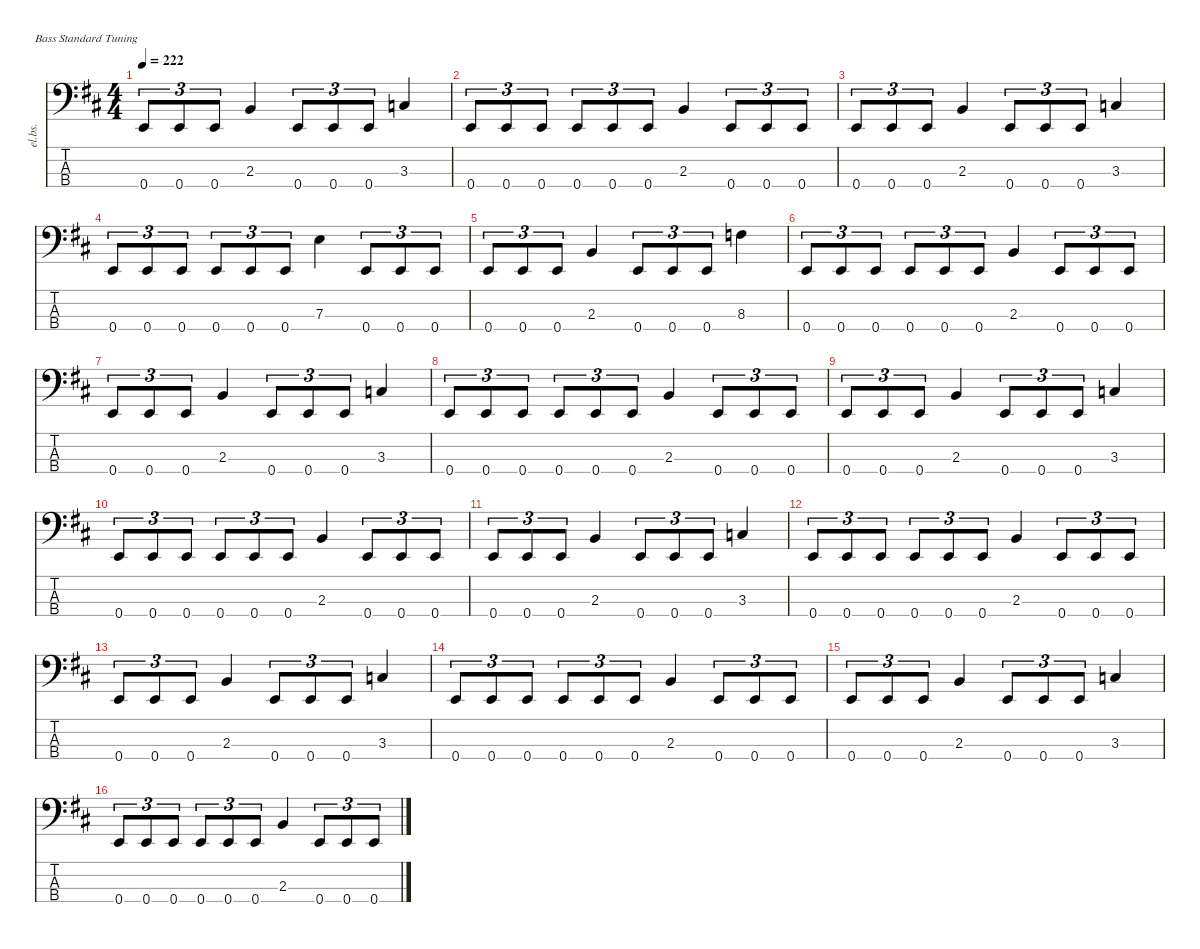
\defaultSystemsLayout 4
\hideDynamics
\bracketExtendMode nobrackets
\otherSystemsTrackNameOrientation horizontal
\track ("Jason Newsted" "el.bs.") {defaultSystemsLayout 8 instrument electricbasspick}
\staff {score tabs}
\tuning (G2 D2 A1 E1)
\ts (4 4)
\tempo 222
\clef f4
\ks bminor
0.4{acc forcenatural}.8{tu (3 2) dy f} 0.4{acc forcenatural}.8{tu (3 2)} 0.4{acc forcenatural}.8{tu (3 2)} 2.3{acc forcenatural}.4 0.4{acc forcenatural}.8{tu (3 2)} 0.4{acc forcenatural}.8{tu (3 2)} 0.4{acc forcenatural}.8{tu (3 2)} 3.3{acc forcenatural}.4 |
0.4{acc forcenatural}.8{tu (3 2)} 0.4{acc forcenatural}.8{tu (3 2)} 0.4{acc forcenatural}.8{tu (3 2)} 0.4{acc forcenatural}.8{tu (3 2)} 0.4{acc forcenatural}.8{tu (3 2)} 0.4{acc forcenatural}.8{tu (3 2)} 2.3{acc forcenatural}.4 0.4{acc forcenatural}.8{tu (3 2)} 0.4{acc forcenatural}.8{tu (3 2)} 0.4{acc forcenatural}.8{tu (3 2)} |
0.4{acc forcenatural}.8{tu (3 2)} 0.4{acc forcenatural}.8{tu (3 2)} 0.4{acc forcenatural}.8{tu (3 2)} 2.3{acc forcenatural}.4 0.4{acc forcenatural}.8{tu (3 2)} 0.4{acc forcenatural}.8{tu (3 2)} 0.4{acc forcenatural}.8{tu (3 2)} 3.3{acc forcenatural}.4 |
0.4{acc forcenatural}.8{tu (3 2)} 0.4{acc forcenatural}.8{tu (3 2)} 0.4{acc forcenatural}.8{tu (3 2)} 0.4{acc forcenatural}.8{tu (3 2)} 0.4{acc forcenatural}.8{tu (3 2)} 0.4{acc forcenatural}.8{tu (3 2)} 7.3{acc forcenatural}.4 0.4{acc forcenatural}.8{tu (3 2)} 0.4{acc forcenatural}.8{tu (3 2)} 0.4{acc forcenatural}.8{tu (3 2)} |
0.4{acc forcenatural}.8{tu (3 2)} 0.4{acc forcenatural}.8{tu (3 2)} 0.4{acc forcenatural}.8{tu (3 2)} 2.3{acc forcenatural}.4 0.4{acc forcenatural}.8{tu (3 2)} 0.4{acc forcenatural}.8{tu (3 2)} 0.4{acc forcenatural}.8{tu (3 2)} 8.3{acc forcenatural}.4 |
0.4{acc forcenatural}.8{tu (3 2)} 0.4{acc forcenatural}.8{tu (3 2)} 0.4{acc forcenatural}.8{tu (3 2)} 0.4{acc forcenatural}.8{tu (3 2)} 0.4{acc forcenatural}.8{tu (3 2)} 0.4{acc forcenatural}.8{tu (3 2)} 2.3{acc forcenatural}.4 0.4{acc forcenatural}.8{tu (3 2)} 0.4{acc forcenatural}.8{tu (3 2)} 0.4{acc forcenatural}.8{tu (3 2)} |
0.4{acc forcenatural}.8{tu (3 2)} 0.4{acc forcenatural}.8{tu (3 2)} 0.4{acc forcenatural}.8{tu (3 2)} 2.3{acc forcenatural}.4 0.4{acc forcenatural}.8{tu (3 2)} 0.4{acc forcenatural}.8{tu (3 2)} 0.4{acc forcenatural}.8{tu (3 2)} 3.3{acc forcenatural}.4 |
0.4{acc forcenatural}.8{tu (3 2)} 0.4{acc forcenatural}.8{tu (3 2)} 0.4{acc forcenatural}.8{tu (3 2)} 0.4{acc forcenatural}.8{tu (3 2)} 0.4{acc forcenatural}.8{tu (3 2)} 0.4{acc forcenatural}.8{tu (3 2)} 2.3{acc forcenatural}.4 0.4{acc forcenatural}.8{tu (3 2)} 0.4{acc forcenatural}.8{tu (3 2)} 0.4{acc forcenatural}.8{tu (3 2)} |
0.4{acc forcenatural}.8{tu (3 2)} 0.4{acc forcenatural}.8{tu (3 2)} 0.4{acc forcenatural}.8{tu (3 2)} 2.3{acc forcenatural}.4 0.4{acc forcenatural}.8{tu (3 2)} 0.4{acc forcenatural}.8{tu (3 2)} 0.4{acc forcenatural}.8{tu (3 2)} 3.3{acc forcenatural}.4 |
0.4{acc forcenatural}.8{tu (3 2)} 0.4{acc forcenatural}.8{tu (3 2)} 0.4{acc forcenatural}.8{tu (3 2)} 0.4{acc forcenatural}.8{tu (3 2)} 0.4{acc forcenatural}.8{tu (3 2)} 0.4{acc forcenatural}.8{tu (3 2)} 2.3{acc forcenatural}.4 0.4{acc forcenatural}.8{tu (3 2)} 0.4{acc forcenatural}.8{tu (3 2)} 0.4{acc forcenatural}.8{tu (3 2)} |
0.4{acc forcenatural}.8{tu (3 2)} 0.4{acc forcenatural}.8{tu (3 2)} 0.4{acc forcenatural}.8{tu (3 2)} 2.3{acc forcenatural}.4 0.4{acc forcenatural}.8{tu (3 2)} 0.4{acc forcenatural}.8{tu (3 2)} 0.4{acc forcenatural}.8{tu (3 2)} 3.3{acc forcenatural}.4 |
0.4{acc forcenatural}.8{tu (3 2)} 0.4{acc forcenatural}.8{tu (3 2)} 0.4{acc forcenatural}.8{tu (3 2)} 0.4{acc forcenatural}.8{tu (3 2)} 0.4{acc forcenatural}.8{tu (3 2)} 0.4{acc forcenatural}.8{tu (3 2)} 2.3{acc forcenatural}.4 0.4{acc forcenatural}.8{tu (3 2)} 0.4{acc forcenatural}.8{tu (3 2)} 0.4{acc forcenatural}.8{tu (3 2)} |
0.4{acc forcenatural}.8{tu (3 2)} 0.4{acc forcenatural}.8{tu (3 2)} 0.4{acc forcenatural}.8{tu (3 2)} 2.3{acc forcenatural}.4 0.4{acc forcenatural}.8{tu (3 2)} 0.4{acc forcenatural}.8{tu (3 2)} 0.4{acc forcenatural}.8{tu (3 2)} 3.3{acc forcenatural}.4 |
0.4{acc forcenatural}.8{tu (3 2)} 0.4{acc forcenatural}.8{tu (3 2)} 0.4{acc forcenatural}.8{tu (3 2)} 0.4{acc forcenatural}.8{tu (3 2)} 0.4{acc forcenatural}.8{tu (3 2)} 0.4{acc forcenatural}.8{tu (3 2)} 2.3{acc forcenatural}.4 0.4{acc forcenatural}.8{tu (3 2)} 0.4{acc forcenatural}.8{tu (3 2)} 0.4{acc forcenatural}.8{tu (3 2)} |
0.4{acc forcenatural}.8{tu (3 2)} 0.4{acc forcenatural}.8{tu (3 2)} 0.4{acc forcenatural}.8{tu (3 2)} 2.3{acc forcenatural}.4 0.4{acc forcenatural}.8{tu (3 2)} 0.4{acc forcenatural}.8{tu (3 2)} 0.4{acc forcenatural}.8{tu (3 2)} 3.3{acc forcenatural}.4 |
0.4{acc forcenatural}.8{tu (3 2)} 0.4{acc forcenatural}.8{tu (3 2)} 0.4{acc forcenatural}.8{tu (3 2)} 0.4{acc forcenatural}.8{tu (3 2)} 0.4{acc forcenatural}.8{tu (3 2)} 0.4{acc forcenatural}.8{tu (3 2)} 2.3{acc forcenatural}.4 0.4{acc forcenatural}.8{tu (3 2)} 0.4{acc forcenatural}.8{tu (3 2)} 0.4{acc forcenatural}.8{tu (3 2)}
